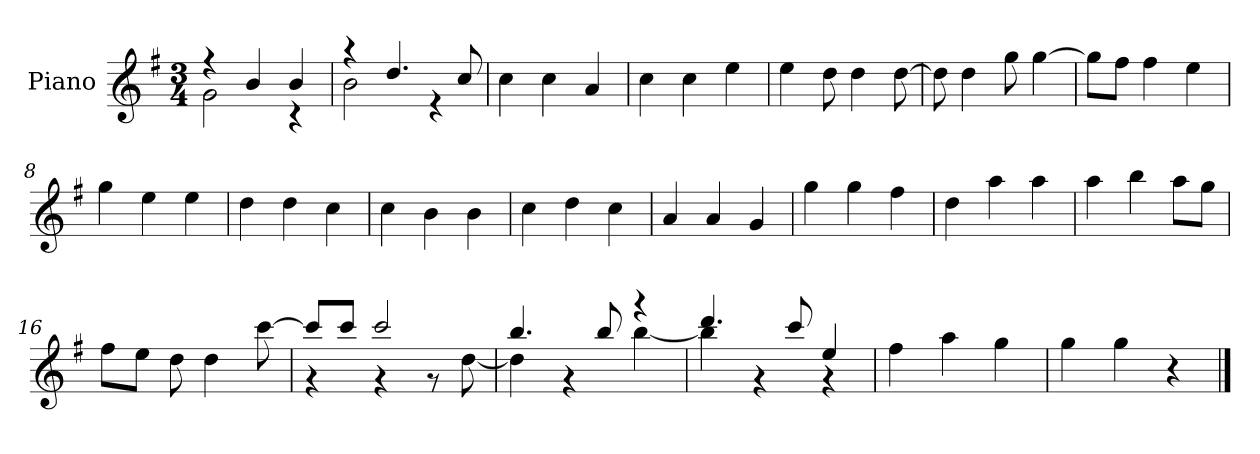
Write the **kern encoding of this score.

**kern
*part1
*staff1
*I"Piano
*I'P-no
*clefG2
*k[f#]
*M3/4
*MM178
=1
*^
4r	2g\
4b/	.
4b/	4r
=2	=2
4r	2b\
4.dd/	.
.	4r
8cc/	.
*v	*v
=3
4cc\
4cc\
4a/
=4
4cc\
4cc\
4ee\
=5
4ee\
8dd\
4dd\
[8dd\
=6
8dd\]
4dd\
8gg\
[4gg\
=7
8gg\L]
8ff#\J
4ff#\
4ee\
=8
4gg\
4ee\
4ee\
=9
4dd\
4dd\
4cc\
!!LO:LB:g=z
=10
4cc\
4b\
4b\
=11
4cc\
4dd\
4cc\
=12
4a/
4a/
4g/
=13
4gg\
4gg\
4ff#\
=14
4dd\
4aa\
4aa\
=15
4aa\
4bb\
8aa\L
8gg\J
=16
8ff#\L
8ee\J
8dd\
4dd\
[8ccc\
=17
*^
8ccc/L]	4r
8ccc/J	.
2ccc/	4r
.	8r
.	[8dd\
=18	=18
4.bb/	4dd\]
.	4r
8bb/	.
4r	[4bb\
!!LO:LB:g=z	!!
=19	=19
4.ddd/	4bb\]
.	4r
8ccc/	.
4ee/	4r
*v	*v
=20
4ff#\
4aa\
4gg\
=21
4gg\
4gg\
4r
==
*-
